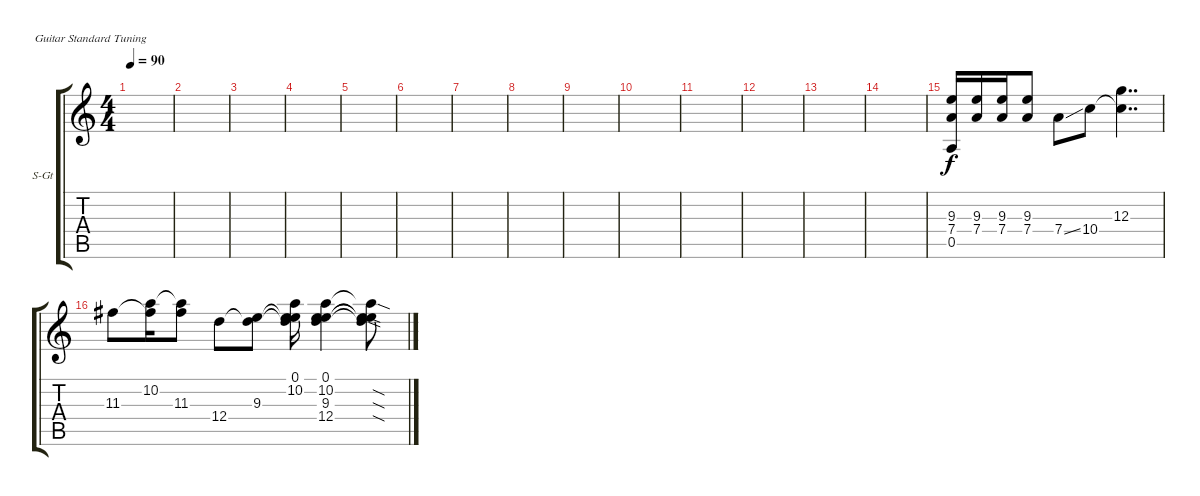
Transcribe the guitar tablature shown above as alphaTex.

\defaultSystemsLayout 4
\bracketExtendMode groupsimilarinstruments
\firstSystemTrackNameOrientation horizontal
\otherSystemsTrackNameOrientation horizontal
\track ("EVO (Bridge Pickup)" "S-Gt") {instrument acousticguitarsteel}
\staff {score tabs}
\tuning (E4 B3 G3 D3 A2 E2)
\ts (4 4)
\tempo 90
\clef g2
\ks c
|
|
|
|
|
|
|
|
|
|
|
|
|
|
(0.5 7.4 9.3).16 (7.4 9.3).16 (7.4 9.3).16 (7.4 9.3).8 7.4{ss}.8 10.4.8 (12.3 10.4{t}).4{dd} |
11.3.8 (10.2 11.3{t}).16 (11.3 10.2{t}).8 12.4.8 (9.3 12.4{t}).8 (10.2 0.1 9.3{t} 12.4{t}).16 (0.1 10.2 9.3 12.4).4 (0.1{t} 10.2{sod t} 9.3{sod t} 12.4{sod t}).8
